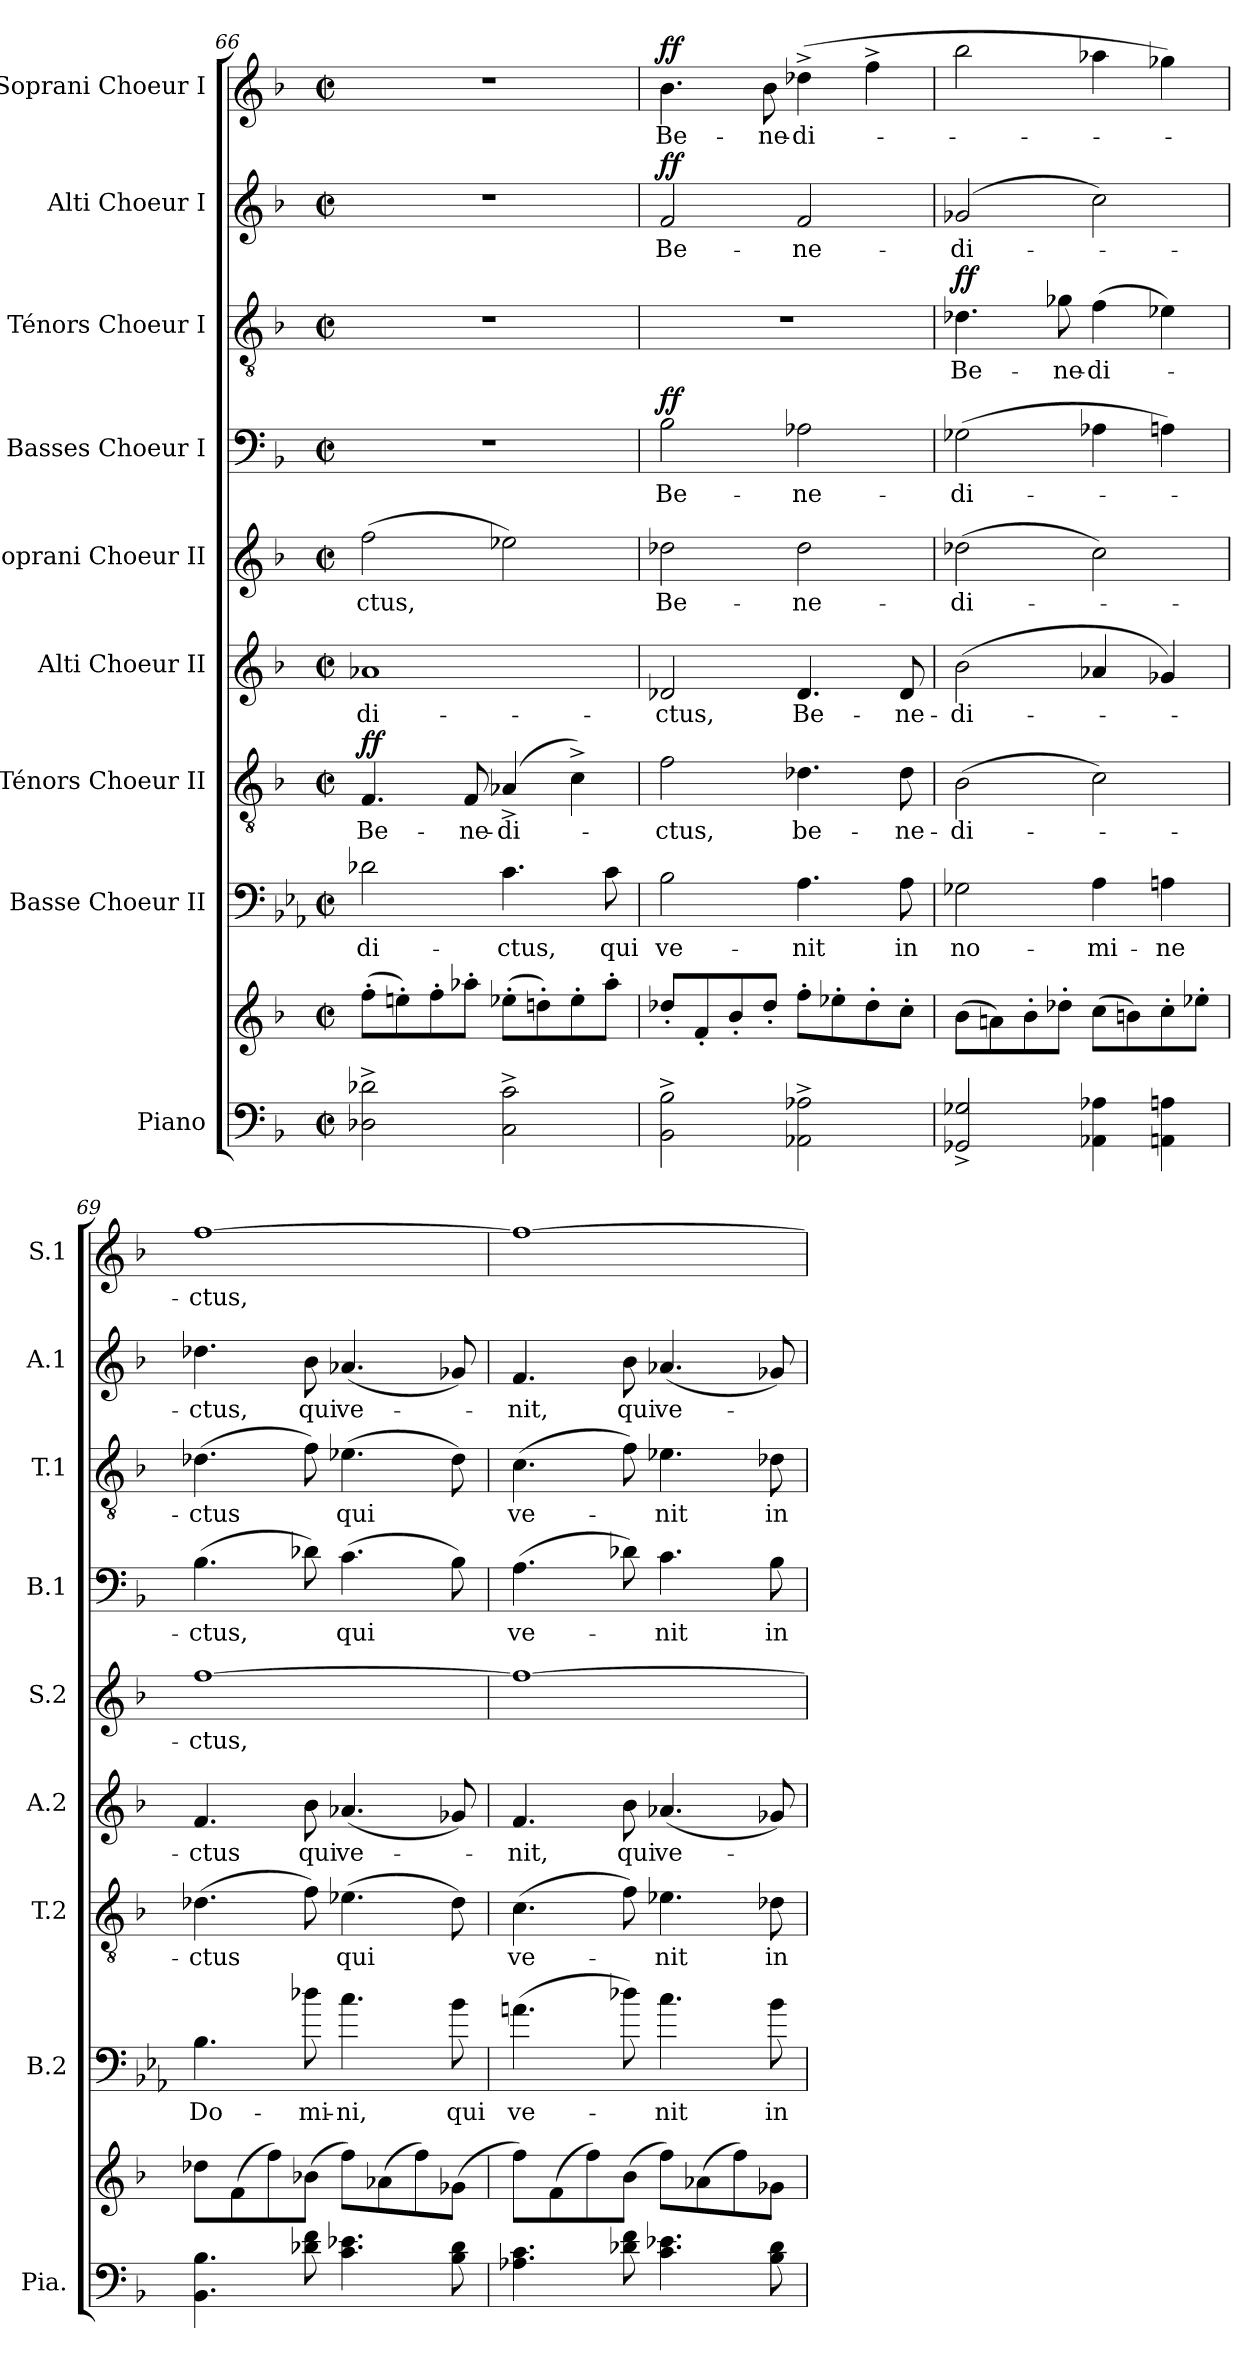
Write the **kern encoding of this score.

**kern	**kern	**kern	**text	**kern	**text	**dynam	**kern	**text	**kern	**text	**kern	**text	**dynam	**kern	**text	**dynam	**kern	**text	**dynam	**kern	**text	**dynam
*part9	*part9	*part8	*part8	*part7	*part7	*part7	*part6	*part6	*part5	*part5	*part4	*part4	*part4	*part3	*part3	*part3	*part2	*part2	*part2	*part1	*part1	*part1
*staff10	*staff9	*staff8	*staff8	*staff7	*staff7	*staff7	*staff6	*staff6	*staff5	*staff5	*staff4	*staff4	*staff4	*staff3	*staff3	*staff3	*staff2	*staff2	*staff2	*staff1	*staff1	*staff1
*I"Piano	*	*I"Basse Choeur II	*	*I"Ténors Choeur II	*	*	*I"Alti Choeur II	*	*I"Soprani Choeur II	*	*I"Basses Choeur I	*	*	*I"Ténors Choeur I	*	*	*I"Alti Choeur I	*	*	*I"Soprani Choeur I	*	*
*I'Pia.	*	*I'B.2	*	*I'T.2	*	*	*I'A.2	*	*I'S.2	*	*I'B.1	*	*	*I'T.1	*	*	*I'A.1	*	*	*I'S.1	*	*
*clefF4	*clefG2	*clefF4	*	*clefGv2	*	*	*clefG2	*	*clefG2	*	*clefF4	*	*	*clefGv2	*	*	*clefG2	*	*	*clefG2	*	*
*	*	*ITrd8c14	*	*	*	*	*	*	*	*	*	*	*	*	*	*	*	*	*	*	*	*
*k[b-]	*k[b-]	*k[b-e-a-]	*	*k[b-]	*	*	*k[b-]	*	*k[b-]	*	*k[b-]	*	*	*k[b-]	*	*	*k[b-]	*	*	*k[b-]	*	*
*M2/2	*M2/2	*M2/2	*	*M2/2	*	*	*M2/2	*	*M2/2	*	*M2/2	*	*	*M2/2	*	*	*M2/2	*	*	*M2/2	*	*
*met(c|)	*met(c|)	*met(c|)	*	*met(c|)	*	*	*met(c|)	*	*met(c|)	*	*met(c|)	*	*	*met(c|)	*	*	*met(c|)	*	*	*met(c|)	*	*
=66	=66	=66	=66	=66	=66	=66	=66	=66	=66	=66	=66	=66	=66	=66	=66	=66	=66	=66	=66	=66	=66	=66
!	!	!	!	!	!	!LO:DY:a	!	!	!	!	!	!	!	!	!	!	!	!	!	!	!	!
2D-X\^ 2d-X\^	(8ff'\L	2D-Xi\	-di-	4.F/	Be-	ff	1a-X	-di-	(2ff\	-ctus,	1r	.	.	1r	.	.	1r	.	.	1r	.	.
.	8een'\)	.	.	.	.	.	.	.	.	.	.	.	.	.	.	.	.	.	.	.	.	.
.	8ff'\	.	.	.	.	.	.	.	.	.	.	.	.	.	.	.	.	.	.	.	.	.
.	8aa-X'\J	.	.	8F/	-ne-	.	.	.	.	.	.	.	.	.	.	.	.	.	.	.	.	.
2C\^ 2c\^	(8ee-X'\L	4.Ci\	-ctus,	(4A-X^/	-di-	.	.	.	2ee-X\)	.	.	.	.	.	.	.	.	.	.	.	.	.
.	8ddn'\)	.	.	.	.	.	.	.	.	.	.	.	.	.	.	.	.	.	.	.	.	.
.	8ee-'\	.	.	4c^\)	.	.	.	.	.	.	.	.	.	.	.	.	.	.	.	.	.	.
.	8aa-'\J	8Ci\	qui	.	.	.	.	.	.	.	.	.	.	.	.	.	.	.	.	.	.	.
!!LO:PB:g=z
=67	=67	=67	=67	=67	=67	=67	=67	=67	=67	=67	=67	=67	=67	=67	=67	=67	=67	=67	=67	=67	=67	=67
!	!	!	!	!	!	!	!	!	!	!	!	!	!LO:DY:a	!	!	!	!	!	!LO:DY:a	!	!	!LO:DY:a
2BB-\^ 2B-\^	8dd-X'/L	2BB-i\	ve-	2f\	-ctus,	.	2d-X/	-ctus,	2dd-X\	Be-	2B-i\	Be-	ff	1r	.	.	2f/	Be-	ff	4.b-\	Be-	ff
.	8f'/	.	.	.	.	.	.	.	.	.	.	.	.	.	.	.	.	.	.	.	.	.
.	8b-'/	.	.	.	.	.	.	.	.	.	.	.	.	.	.	.	.	.	.	.	.	.
.	8dd-'/J	.	.	.	.	.	.	.	.	.	.	.	.	.	.	.	.	.	.	8b-\	-ne-	.
2AA-X\^ 2A-X\^	8ff'\L	4.AA-i\	-nit	4.d-X\	be-	.	4.d-/	Be-	2dd-\	-ne-	2A-Xi\	-ne-	.	.	.	.	2f/	-ne-	.	(4dd-X^\	-di-	.
.	8ee-X'\	.	.	.	.	.	.	.	.	.	.	.	.	.	.	.	.	.	.	.	.	.
.	8dd-'\	.	.	.	.	.	.	.	.	.	.	.	.	.	.	.	.	.	.	4ff^\	.	.
.	8cc'\J	8AA-i\	in	8d-\	-ne-	.	8d-/	-ne-	.	.	.	.	.	.	.	.	.	.	.	.	.	.
=68	=68	=68	=68	=68	=68	=68	=68	=68	=68	=68	=68	=68	=68	=68	=68	=68	=68	=68	=68	=68	=68	=68
!	!	!	!	!	!	!	!	!	!	!	!	!	!	!	!	!LO:DY:a	!	!	!	!	!	!
2GG-X/^ 2G-X/^	(8b-\L	2GG-Xi\	no-	(2B-\	-di-	.	(2b-\	-di-	(2dd-X\	-di-	(2G-Xi\	-di-	.	4.d-X\	Be-	ff	(2g-X/	-di-	.	2bb-\	.	.
.	8an\)	.	.	.	.	.	.	.	.	.	.	.	.	.	.	.	.	.	.	.	.	.
.	8b-'\	.	.	.	.	.	.	.	.	.	.	.	.	.	.	.	.	.	.	.	.	.
.	8dd-X'\J	.	.	.	.	.	.	.	.	.	.	.	.	8g-X\	-ne-	.	.	.	.	.	.	.
4AA-X\ 4A-X\	(8cc\L	4AA-i\	-mi-	2c\)	.	.	4a-X/	.	2cc\)	.	4A-Xi\	.	.	(4f\	-di-	.	2cc\)	.	.	4aa-X\	.	.
.	8bn\)	.	.	.	.	.	.	.	.	.	.	.	.	.	.	.	.	.	.	.	.	.
4AAn\ 4An\	8cc'\	4AAni\	-ne	.	.	.	4g-X/)	.	.	.	4Ani\)	.	.	4e-X\)	.	.	.	.	.	4gg-X\)	.	.
.	8ee-X'\J	.	.	.	.	.	.	.	.	.	.	.	.	.	.	.	.	.	.	.	.	.
=69	=69	=69	=69	=69	=69	=69	=69	=69	=69	=69	=69	=69	=69	=69	=69	=69	=69	=69	=69	=69	=69	=69
4.BB-\ 4.B-\	8dd-X\L	4.BB-i\	Do-	(4.d-X\	-ctus	.	4.f/	-ctus	[1ff	-ctus,	(4.B-i\	-ctus,	.	(4.d-X\	-ctus	.	4.dd-X\	-ctus,	.	[1ff	-ctus,	.
.	(8f\	.	.	.	.	.	.	.	.	.	.	.	.	.	.	.	.	.	.	.	.	.
.	8ff\)	.	.	.	.	.	.	.	.	.	.	.	.	.	.	.	.	.	.	.	.	.
8d-X\ 8f\	(8b-X\J	8d-Xi\	-mi-	8f\)	.	.	8b-\	qui	.	.	8d-Xi\)	.	.	8f\)	.	.	8b-\	qui	.	.	.	.
4.c\ 4.e-X\	8ff\L)	4.ci\	-ni,	(4.e-X\	qui	.	(4.a-X/	ve-	.	.	(4.ci\	qui	.	(4.e-X\	qui	.	(4.a-X/	ve-	.	.	.	.
.	(8a-X\	.	.	.	.	.	.	.	.	.	.	.	.	.	.	.	.	.	.	.	.	.
.	8ff\)	.	.	.	.	.	.	.	.	.	.	.	.	.	.	.	.	.	.	.	.	.
8B-\ 8d-\	(8g-X\J	8B-i\	qui	8d-\)	.	.	8g-X/)	.	.	.	8B-i\)	.	.	8d-\)	.	.	8g-X/)	.	.	.	.	.
=70	=70	=70	=70	=70	=70	=70	=70	=70	=70	=70	=70	=70	=70	=70	=70	=70	=70	=70	=70	=70	=70	=70
4.A-X\ 4.c\	8ff\L)	(4.Ani\	ve-	(4.c\	-ve-	.	4.f/	-nit,	1ff_	.	(4.Ai\	-ve-	.	(4.c\	-ve-	.	4.f/	-nit,	.	1ff_	.	.
.	(8f\	.	.	.	.	.	.	.	.	.	.	.	.	.	.	.	.	.	.	.	.	.
.	8ff\)	.	.	.	.	.	.	.	.	.	.	.	.	.	.	.	.	.	.	.	.	.
8d-X\ 8f\	(8b-\J	8d-Xi\)	.	8f\)	.	.	8b-\	qui	.	.	8d-Xi\)	.	.	8f\)	.	.	8b-\	qui	.	.	.	.
4.c\ 4.e-X\	8ff\L)	4.ci\	-nit	4.e-X\	-nit	.	(4.a-X/	ve-	.	.	4.ci\	-nit	.	4.e-X\	-nit	.	(4.a-X/	ve-	.	.	.	.
.	(8a-X\	.	.	.	.	.	.	.	.	.	.	.	.	.	.	.	.	.	.	.	.	.
.	8ff\)	.	.	.	.	.	.	.	.	.	.	.	.	.	.	.	.	.	.	.	.	.
8B-\ 8d-\	8g-X\J	8B-i\	in	8d-X\	in	.	8g-X/)	.	.	.	8B-i\	in	.	8d-X\	in	.	8g-X/)	.	.	.	.	.
=	=	=	=	=	=	=	=	=	=	=	=	=	=	=	=	=	=	=	=	=	=	=
*-	*-	*-	*-	*-	*-	*-	*-	*-	*-	*-	*-	*-	*-	*-	*-	*-	*-	*-	*-	*-	*-	*-
